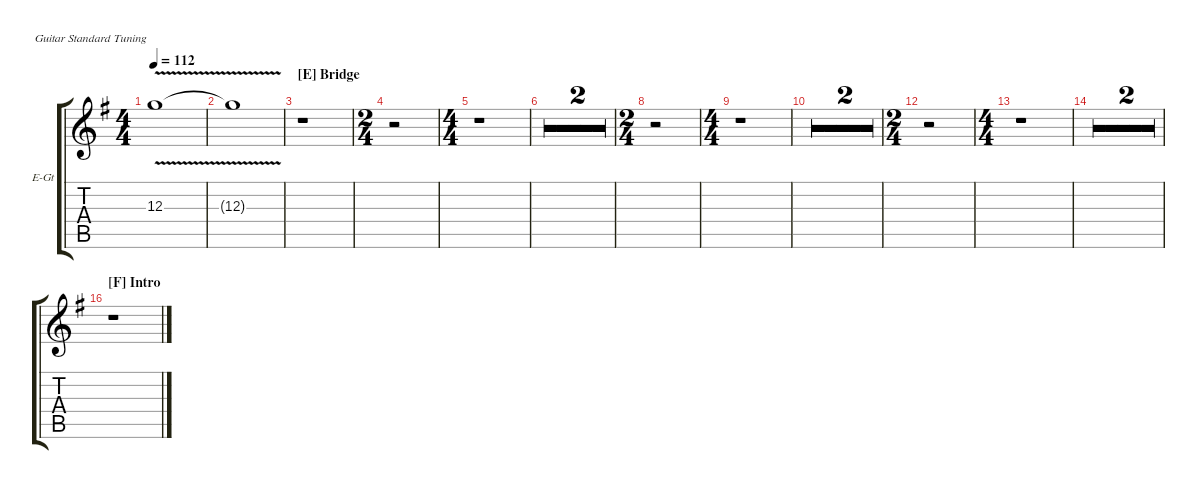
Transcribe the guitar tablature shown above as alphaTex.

\hideDynamics
\bracketExtendMode groupsimilarinstruments
\firstSystemTrackNameOrientation horizontal
\otherSystemsTrackNameOrientation horizontal
\track ("Slide Guitar" "E-Gt") {multiBarRest instrument electricguitarjazz}
\staff {score tabs}
\tuning (E4 B3 G3 D3 A2 E2)
\ts (4 4)
\tempo 112
\clef g2
\ks eminor
12.3{v}.1{dy f} |
12.3{v t}.1 |
\section ("E" "Bridge")
r.1 |
\ts (2 4)
r.2 |
\ts (4 4)
r.1 |
r.1 |
r.1 |
\ts (2 4)
r.2 |
\ts (4 4)
r.1 |
r.1 |
r.1 |
\ts (2 4)
r.2 |
\ts (4 4)
r.1 |
r.1 |
r.1 |
\section ("F" "Intro ")
r.1
